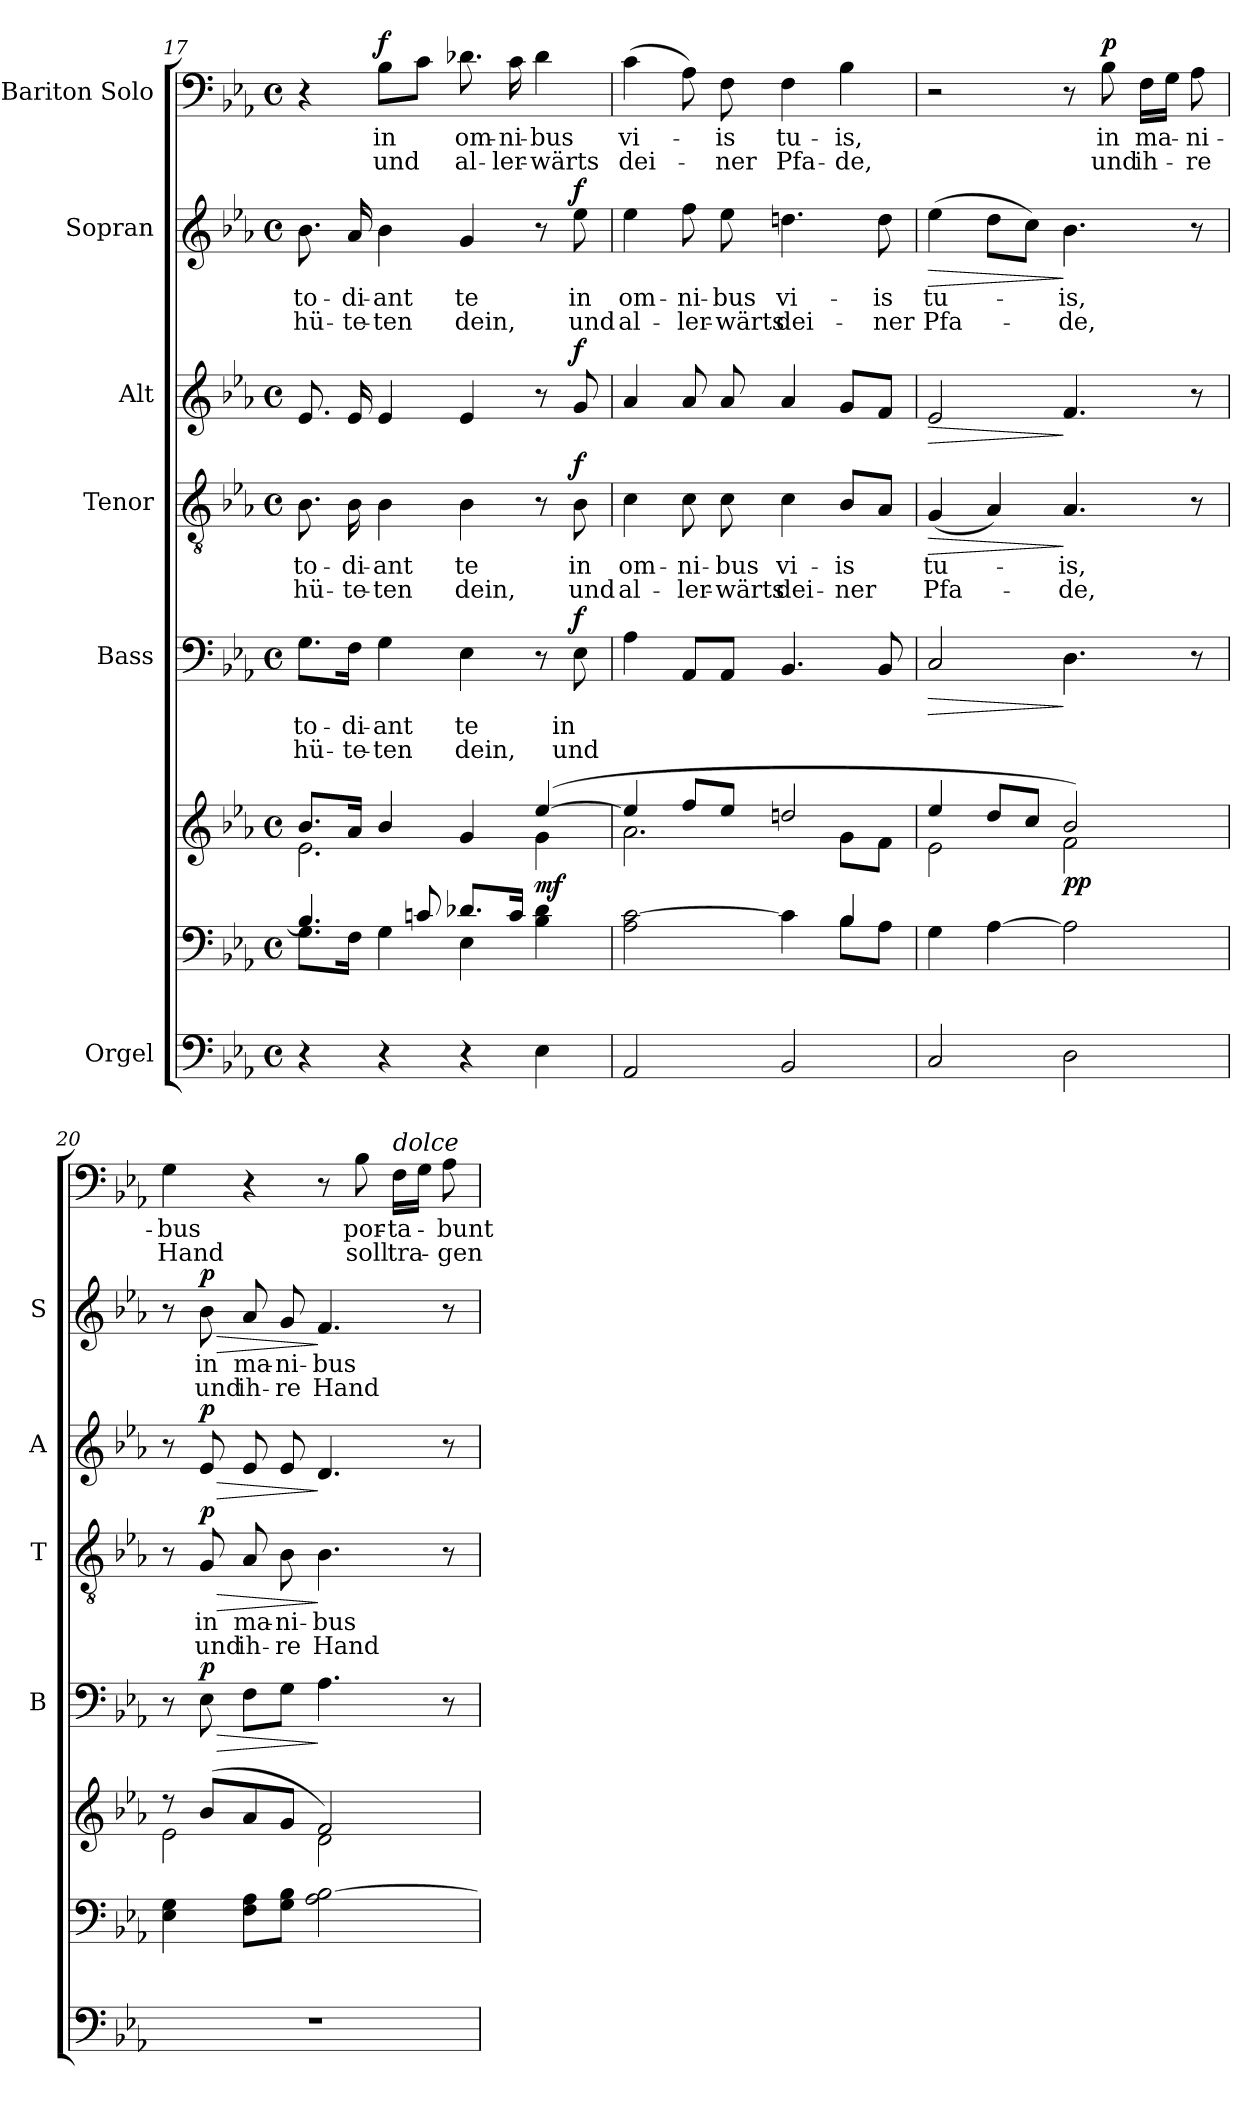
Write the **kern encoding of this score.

**kern	**kern	**kern	**dynam	**kern	**text	**text	**dynam	**kern	**text	**text	**dynam	**kern	**dynam	**kern	**text	**text	**dynam	**kern	**text	**text	**dynam
*part6	*part6	*part6	*part6	*part5	*part5	*part5	*part5	*part4	*part4	*part4	*part4	*part3	*part3	*part2	*part2	*part2	*part2	*part1	*part1	*part1	*part1
*staff8	*staff7	*staff6	*staff6/7/8	*staff5	*staff5	*staff5	*staff5	*staff4	*staff4	*staff4	*staff4	*staff3	*staff3	*staff2	*staff2	*staff2	*staff2	*staff1	*staff1	*staff1	*staff1
*I"Orgel	*	*	*	*I"Bass	*	*	*	*I"Tenor	*	*	*	*I"Alt	*	*I"Sopran	*	*	*	*I"Bariton Solo	*	*	*
*	*	*	*	*I'B	*	*	*	*I'T	*	*	*	*I'A	*	*I'S	*	*	*	*	*	*	*
*clefF4	*clefF4	*clefG2	*	*clefF4	*	*	*	*clefGv2	*	*	*	*clefG2	*	*clefG2	*	*	*	*clefF4	*	*	*
*k[b-e-a-]	*k[b-e-a-]	*k[b-e-a-]	*	*k[b-e-a-]	*	*	*	*k[b-e-a-]	*	*	*	*k[b-e-a-]	*	*k[b-e-a-]	*	*	*	*k[b-e-a-]	*	*	*
*E-:	*E-:	*E-:	*	*E-:	*	*	*	*E-:	*	*	*	*E-:	*	*E-:	*	*	*	*E-:	*	*	*
*M4/4	*M4/4	*M4/4	*	*M4/4	*	*	*	*M4/4	*	*	*	*M4/4	*	*M4/4	*	*	*	*M4/4	*	*	*
*met(c)	*met(c)	*met(c)	*	*met(c)	*	*	*	*met(c)	*	*	*	*met(c)	*	*met(c)	*	*	*	*met(c)	*	*	*
=17	=17	=17	=17	=17	=17	=17	=17	=17	=17	=17	=17	=17	=17	=17	=17	=17	=17	=17	=17	=17	=17
*	*^	*^	*	*	*	*	*	*	*	*	*	*	*	*	*	*	*	*	*	*	*
4r	4.B-/]	8.G\L	(8.b-/L	2.e-\	.	8.G\L	-to-	hü-	.	8.B-\	-to-	hü-	.	8.e-/	.	8.b-\	-to-	hü-	.	4r	.	.	.
.	.	16F\Jk	16a-/Jk	.	.	16F\Jk	-di-	-te-	.	16B-\	-di-	-te-	.	16e-/	.	16a-/	-di-	-te-	.	.	.	.	.
!	!	!	!	!	!	!	!	!	!	!	!	!	!	!	!	!	!	!	!	!	!	!	!LO:DY:a
4r	.	4G\	4b-/	.	.	4G\	-ant	-ten	.	4B-\	-ant	-ten	.	4e-/	.	4b-\	-ant	-ten	.	8B-\L	in	und	f
.	8cn/	.	.	.	.	.	.	.	.	.	.	.	.	.	.	.	.	.	.	8c\J	.	.	.
4r	8.d-X/L	4E-\	4g/	.	.	4E-\	te	dein,	.	4B-\	te	dein,	.	4e-/	.	4g/	te	dein,	.	8.d-X\	om-	al-	.
.	16c/Jk)	.	.	.	.	.	.	.	.	.	.	.	.	.	.	.	.	.	.	16c\	-ni-	-ler-	.
!	!	!	!	!	!LO:DY:b	!	!	!	!	!	!	!	!	!	!	!	!	!	!	!	!	!	!
4E-\	4rcyy	4B-\ 4d-\	([4ee-/	4g\	mf	8r	.	.	.	8r	.	.	.	8r	.	8r	.	.	.	4d-\	-bus	-wärts	.
!	!	!	!	!	!	!	!	!	!LO:DY:a	!	!	!	!LO:DY:a	!	!LO:DY:a	!	!	!	!LO:DY:a	!	!	!	!
.	.	.	.	.	.	8E-\	in	und	f	8B-\	in	und	f	8g/	f	8ee-\	in	und	f	.	.	.	.
!!LO:PB:g=z
=18	=18	=18	=18	=18	=18	=18	=18	=18	=18	=18	=18	=18	=18	=18	=18	=18	=18	=18	=18	=18	=18	=18	=18
2AA-/	2A-\ [2c\	2.ryy	4ee-/]	2.a-\	.	4A-\	.	.	.	4c\	om-	al-	.	4a-/	.	4ee-\	om-	al-	.	(>4c\	vi-	dei-	.
.	.	.	8ff/L	.	.	8AA-/L	.	.	.	8c\	-ni-	-ler-	.	8a-/	.	8ff\	-ni-	-ler-	.	8A-\)	.	.	.
.	.	.	8ee-/J	.	.	8AA-/J	.	.	.	8c\	-bus	-wärts	.	8a-/	.	8ee-\	-bus	-wärts	.	8F\	-is	-ner	.
2BB-/	4c\]	.	2ddn/	.	.	4.BB-/	.	.	.	4c\	vi-	dei-	.	4a-/	.	4.ddn\	vi-	dei-	.	4F\	tu-	Pfa-	.
.	4B-/	8B-\L	.	8g\L	.	.	.	.	.	8B-/L	-is	-ner	.	8g/L	.	.	.	.	.	4B-\	-is,	-de,	.
.	.	8A-\J	.	8f\J	.	8BB-/	.	.	.	8A-/J	.	.	.	8f/J	.	8dd\	-is	-ner	.	.	.	.	.
=19	=19	=19	=19	=19	=19	=19	=19	=19	=19	=19	=19	=19	=19	=19	=19	=19	=19	=19	=19	=19	=19	=19	=19
!	!	!	!	!	!	!	!	!	!LO:HP:b	!	!	!	!LO:HP:b	!	!LO:HP:b	!	!	!	!LO:HP:b	!	!	!	!
*	*v	*v	*	*	*	*	*	*	*	*	*	*	*	*	*	*	*	*	*	*	*	*	*
2C/	4G\	4ee-/	2e-\	.	2C/	.	.	>	(4G/	tu-	Pfa-	>	2e-/	>	(>4ee-\	tu-	Pfa-	>	2r	.	.	.
.	[4A-\	8dd/L	.	.	.	.	.	.	4A-/)	.	.	.	.	.	8dd\L	.	.	.	.	.	.	.
.	.	8cc/J	.	.	.	.	.	.	.	.	.	.	.	.	8cc\J)	.	.	.	.	.	.	.
!	!	!	!	!LO:DY:b	!	!	!	!	!	!	!	!	!	!	!	!	!	!	!	!	!	!
2D\	2A-\]	2b-/)	2f\	pp	4.D\	.	.	]	4.A-/	-is,	-de,	]	4.f/	]	4.b-\	-is,	-de,	]	8r	.	.	.
!	!	!	!	!	!	!	!	!	!	!	!	!	!	!	!	!	!	!	!	!	!	!LO:DY:a
.	.	.	.	.	.	.	.	.	.	.	.	.	.	.	.	.	.	.	8B-\	in	und	p
.	.	.	.	.	.	.	.	.	.	.	.	.	.	.	.	.	.	.	16F\LL	ma-	ih-	.
.	.	.	.	.	.	.	.	.	.	.	.	.	.	.	.	.	.	.	16G\JJ	.	.	.
.	.	.	.	.	8r	.	.	.	8r	.	.	.	8r	.	8r	.	.	.	8A-\	-ni-	-re	.
=20	=20	=20	=20	=20	=20	=20	=20	=20	=20	=20	=20	=20	=20	=20	=20	=20	=20	=20	=20	=20	=20	=20
1r	4E-\ 4G\	8r	2e-\	.	8r	.	.	.	8r	.	.	.	8r	.	8r	.	.	.	4G\	-bus	Hand	.
!	!	!	!	!	!	!	!	!LO:HP:b	!	!	!	!LO:HP:b	!	!LO:HP:b	!	!	!	!LO:HP:b	!	!	!	!
!	!	!	!	!	!	!	!	!LO:DY:n=1:a	!	!	!	!LO:DY:n=1:a	!	!LO:DY:n=1:a	!	!	!	!LO:DY:n=1:a	!	!	!	!
.	.	(8b-/L	.	.	8E-\	.	.	> p	8G/	in	und	> p	8e-/	> p	8b-\	in	und	> p	.	.	.	.
.	8F\ 8A-\L	8a-/	.	.	8F\L	.	.	.	8A-/	ma-	ih-	.	8e-/	.	8a-/	ma-	ih-	.	4r	.	.	.
.	8G\ 8B-\J	8g/J	.	.	8G\J	.	.	.	8B-\	-ni-	-re	.	8e-/	.	8g/	-ni-	-re	.	.	.	.	.
.	2A-\ [2B-\	2f/)	2d\	.	4.A-\	.	.	]	4.B-\	-bus	Hand	]	4.d/	]	4.f/	-bus	Hand	]	8r	.	.	.
.	.	.	.	.	.	.	.	.	.	.	.	.	.	.	.	.	.	.	8B-\	por-	soll	.
!	!	!	!	!	!	!	!	!	!	!	!	!	!	!	!	!	!	!	!LO:TX:a:i:t=dolce	!	!	!
.	.	.	.	.	.	.	.	.	.	.	.	.	.	.	.	.	.	.	16F\LL	-ta-	tra-	.
.	.	.	.	.	.	.	.	.	.	.	.	.	.	.	.	.	.	.	16G\JJ	.	.	.
.	.	.	.	.	8r	.	.	.	8r	.	.	.	8r	.	8r	.	.	.	8A-\	-bunt	-gen	.
*	*	*v	*v	*	*	*	*	*	*	*	*	*	*	*	*	*	*	*	*	*	*	*
=	=	=	=	=	=	=	=	=	=	=	=	=	=	=	=	=	=	=	=	=	=
*-	*-	*-	*-	*-	*-	*-	*-	*-	*-	*-	*-	*-	*-	*-	*-	*-	*-	*-	*-	*-	*-
